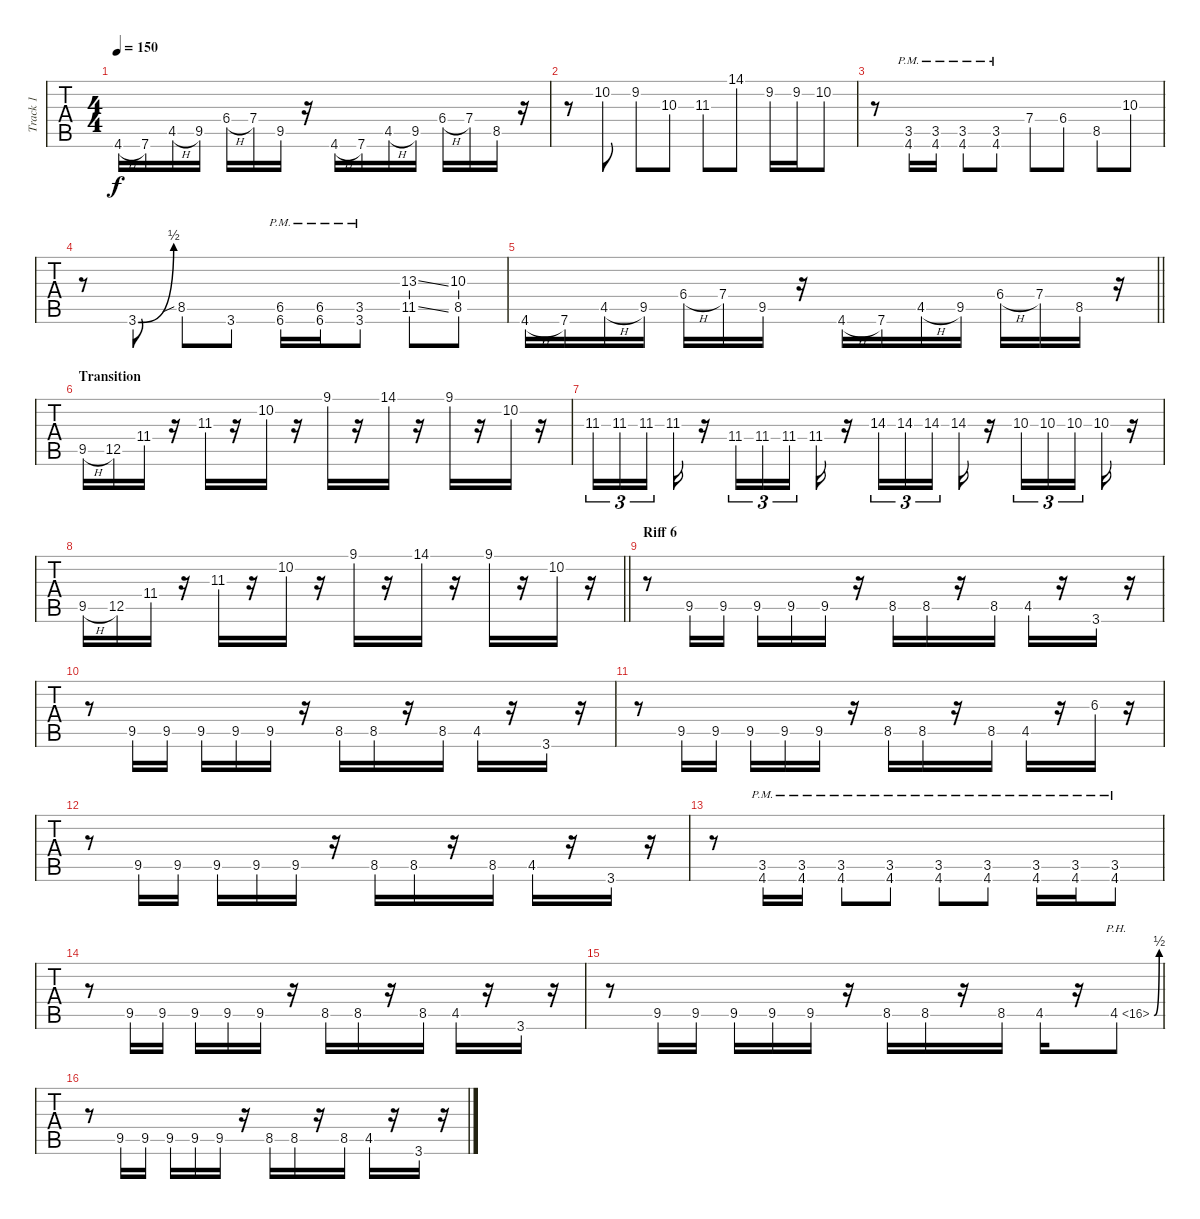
\track ("Track 1" "Track 1") {instrument overdrivenguitar}
\staff {tabs}
\tuning (Bb3 F3 Db3 Ab2 Eb2 Ab1) {hide}
\ts (4 4)
\tempo 150
\clef f4
\ks c
4.6{h}.16{dy f} 7.6.16 4.5{h}.16 9.5.16 6.4{h}.16 7.4.16 9.5.16 r.16 4.6{h}.16 7.6.16 4.5{h}.16 9.5.16 6.4{h}.16 7.4.16 8.5.16 r.16 |
r.8 10.2.8 9.2.8 10.3.8 11.3.8 14.1.8 9.2.16 9.2.16 10.2.8 |
r.8 (3.5{pm} 4.6{pm}).16 (3.5{pm} 4.6{pm}).16 (3.5{pm} 4.6{pm}).8 (3.5{pm} 4.6{pm}).8 7.4.8 6.4.8 8.5.8 10.3.8 |
r.8 3.6{be (bend 0 0 60 2)}.8 8.5{sib}.8 3.6.8 (6.5{pm} 6.6{pm}).16 (6.5{pm} 6.6{pm}).16 (3.5{pm} 3.6{pm}).8 (13.3{ss} 11.5{ss}).8 (10.3 8.5).8 |
\barLineRight lightlight
4.6{h}.16 7.6.16 4.5{h}.16 9.5.16 6.4{h}.16 7.4.16 9.5.16 r.16 4.6{h}.16 7.6.16 4.5{h}.16 9.5.16 6.4{h}.16 7.4.16 8.5.16 r.16 |
\section ("" "Transition")
9.5{h}.16 12.5.16 11.4.16 r.16 11.3.16 r.16 10.2.16 r.16 9.1.16 r.16 14.1.16 r.16 9.1.16 r.16 10.2.16 r.16 |
11.3.16{tu (3 2)} 11.3.16{tu (3 2)} 11.3.16{tu (3 2) beam splitsecondary} 11.3.16 r.16 11.4.16{tu (3 2)} 11.4.16{tu (3 2)} 11.4.16{tu (3 2) beam splitsecondary} 11.4.16 r.16 14.3.16{tu (3 2)} 14.3.16{tu (3 2)} 14.3.16{tu (3 2) beam splitsecondary} 14.3.16 r.16 10.3.16{tu (3 2)} 10.3.16{tu (3 2)} 10.3.16{tu (3 2) beam splitsecondary} 10.3.16 r.16 |
\barLineRight lightlight
9.5{h}.16 12.5.16 11.4.16 r.16 11.3.16 r.16 10.2.16 r.16 9.1.16 r.16 14.1.16 r.16 9.1.16 r.16 10.2.16 r.16 |
\section ("" "Riff 6")
r.8 9.5.16 9.5.16 9.5.16 9.5.16 9.5.16 r.16 8.5.16 8.5.16 r.16 8.5.16 4.5.16 r.16 3.6.16 r.16 |
r.8 9.5.16 9.5.16 9.5.16 9.5.16 9.5.16 r.16 8.5.16 8.5.16 r.16 8.5.16 4.5.16 r.16 3.6.16 r.16 |
r.8 9.5.16 9.5.16 9.5.16 9.5.16 9.5.16 r.16 8.5.16 8.5.16 r.16 8.5.16 4.5.16 r.16 6.3.16 r.16 |
r.8 9.5.16 9.5.16 9.5.16 9.5.16 9.5.16 r.16 8.5.16 8.5.16 r.16 8.5.16 4.5.16 r.16 3.6.16 r.16 |
r.8 (3.5{pm} 4.6{pm}).16 (3.5{pm} 4.6{pm}).16 (3.5{pm} 4.6{pm}).8 (3.5{pm} 4.6{pm}).8 (3.5{pm} 4.6{pm}).8 (3.5{pm} 4.6{pm}).8 (3.5{pm} 4.6{pm}).16 (3.5{pm} 4.6{pm}).16 (3.5{pm} 4.6{pm}).8 |
r.8 9.5.16 9.5.16 9.5.16 9.5.16 9.5.16 r.16 8.5.16 8.5.16 r.16 8.5.16 4.5.16 r.16 3.6.16 r.16 |
r.8 9.5.16 9.5.16 9.5.16 9.5.16 9.5.16 r.16 8.5.16 8.5.16 r.16 8.5.16 4.5.16 r.16 4.5{be (bend 0 0 60 2) ph 12}.8 |
r.8 9.5.16 9.5.16 9.5.16 9.5.16 9.5.16 r.16 8.5.16 8.5.16 r.16 8.5.16 4.5.16 r.16 3.6.16 r.16
